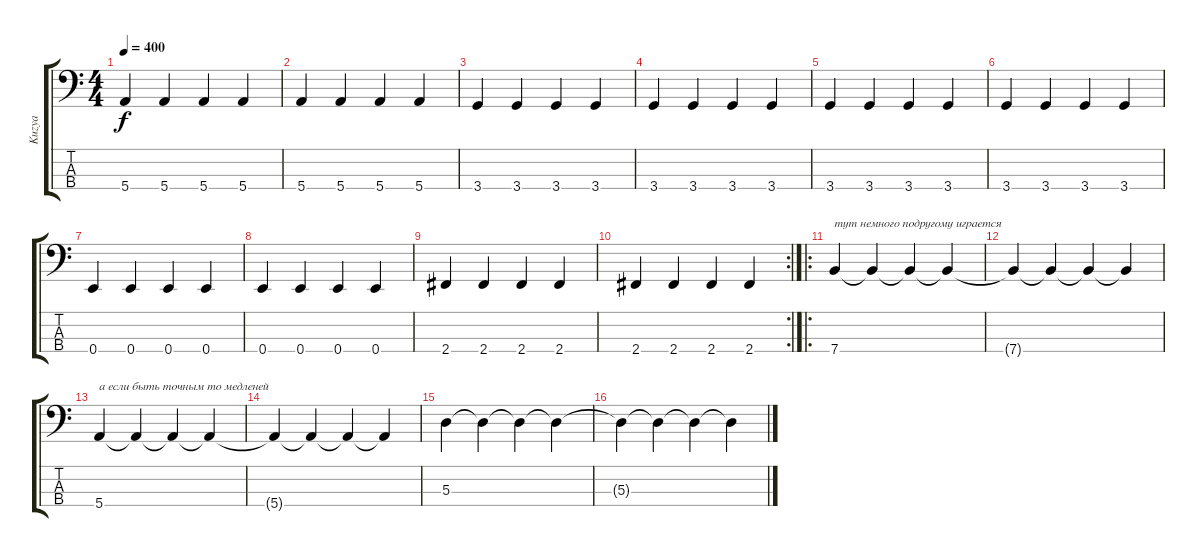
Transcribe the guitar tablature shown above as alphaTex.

\track ("Kuzya" "Kuzya") {instrument electricbassfinger}
\staff {score tabs}
\tuning (G2 D2 A1 E1) {hide}
\ts (4 4)
\tempo 400
\clef f4
\ks c
5.4.4{dy f} 5.4.4 5.4.4 5.4.4 |
5.4.4 5.4.4 5.4.4 5.4.4 |
3.4.4 3.4.4 3.4.4 3.4.4 |
3.4.4 3.4.4 3.4.4 3.4.4 |
3.4.4 3.4.4 3.4.4 3.4.4 |
3.4.4 3.4.4 3.4.4 3.4.4 |
0.4.4 0.4.4 0.4.4 0.4.4 |
0.4.4 0.4.4 0.4.4 0.4.4 |
2.4.4 2.4.4 2.4.4 2.4.4 |
\rc 2
2.4.4 2.4.4 2.4.4 2.4.4 |
\ro
7.4.4{txt "тут немного подругому играется"} 7.4{t}.4 7.4{t}.4 7.4{t}.4 |
7.4{t}.4 7.4{t}.4 7.4{t}.4 7.4{t}.4 |
5.4.4{txt "а если быть точным то медленей"} 5.4{t}.4 5.4{t}.4 5.4{t}.4 |
5.4{t}.4 5.4{t}.4 5.4{t}.4 5.4{t}.4 |
5.3.4 5.3{t}.4 5.3{t}.4 5.3{t}.4 |
5.3{t}.4 5.3{t}.4 5.3{t}.4 5.3{t}.4
